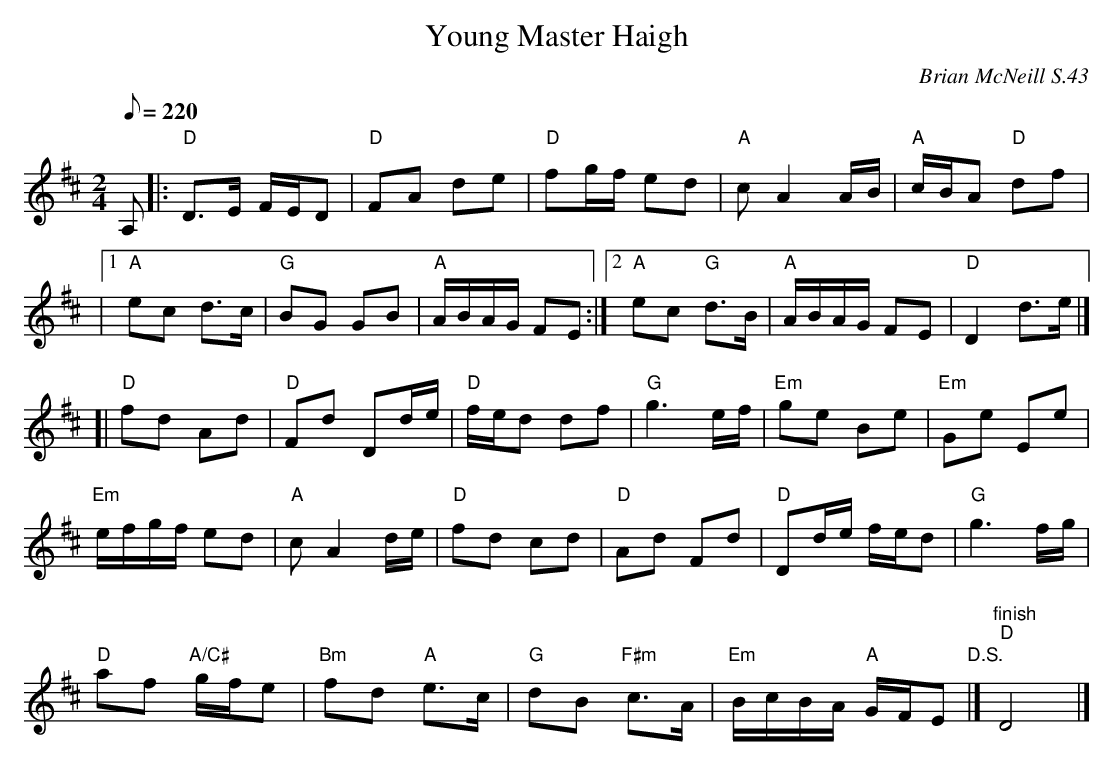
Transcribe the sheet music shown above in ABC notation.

X:1
T:Young Master Haigh
C:Brian McNeill S.43
M:2/4
Q:1/8=220
L:1/8
K:D
A,|:"D"D>E F/E/D|"D"FA de|"D"fg/f/ ed|"A"cA2A/B/|"A"c/B/A "D"df|!
|1"A"ec d>c|"G"BG GB|"A"A/B/A/G/ FE:|2"A"ec "G"d>B|"A"A/B/A/G/ FE|"D"D2d>e|]!
[|"D"fd Ad|"D"Fd Dd/e/|"D"f/e/d df|"G"g3e/f/|"Em"ge Be|"Em"Ge Ee|!
"Em"e/f/g/f/ ed|"A"cA2d/e/|"D"fd cd|"D"Ad Fd|"D"Dd/e/ f/e/d|"G"g3f/g/|!
"D"af "A/C#"g/f/e|"Bm"fd "A"e>c|"G"dB "F#m"c>A|"Em"B/c/B/A/ "A"G/F/E"D.S."|]"finish""D"D4|]
